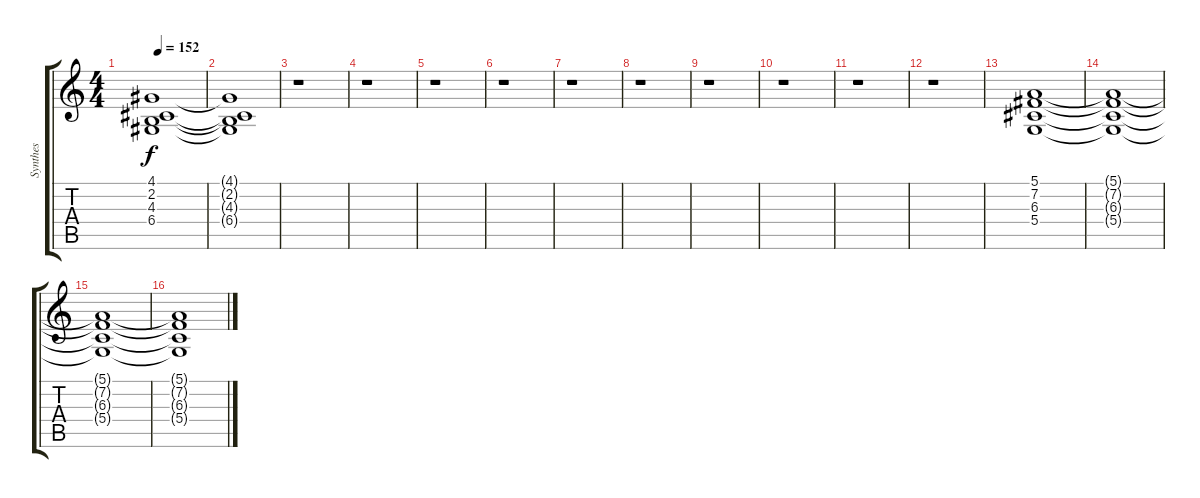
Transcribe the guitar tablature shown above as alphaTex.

\track ("Synthes" "Synthes") {instrument synthstrings2}
\staff {score tabs}
\tuning (E4 B3 G3 D3 A2 E2) {hide}
\ts (4 4)
\tempo 152
\clef g2
\ks c
(4.1 2.2 4.3 6.4).1{dy f} |
(4.1{t} 2.2{t} 4.3{t} 6.4{t}).1 |
r.1 |
r.1 |
r.1 |
r.1 |
r.1 |
r.1 |
r.1 |
r.1 |
r.1 |
r.1 |
(5.1 7.2 6.3 5.4).1 |
(5.1{t} 7.2{t} 6.3{t} 5.4{t}).1 |
(5.1{t} 7.2{t} 6.3{t} 5.4{t}).1 |
(5.1{t} 7.2{t} 6.3{t} 5.4{t}).1
